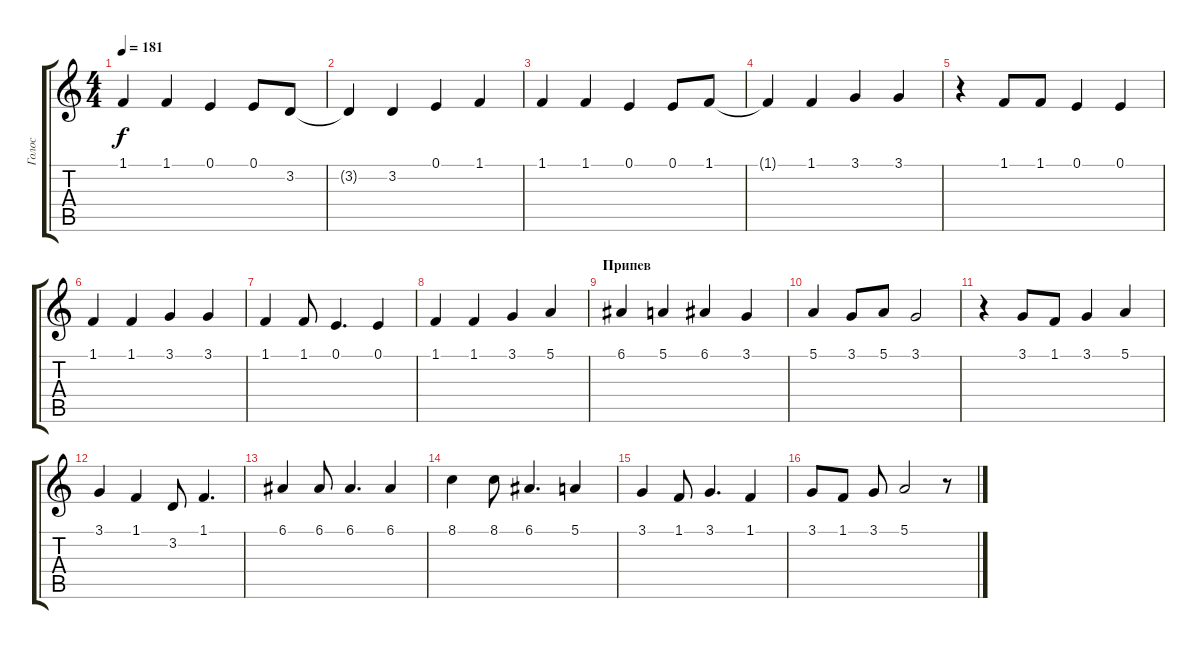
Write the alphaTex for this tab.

\track ("Голос" "Голос") {instrument pad1newage}
\staff {score tabs}
\tuning (E4 B3 G3 D3 A2 E2) {hide}
\ts (4 4)
\tempo 181
\clef g2
\ks c
1.1.4{dy f} 1.1.4 0.1.4 0.1.8 3.2.8 |
3.2{t}.4 3.2.4 0.1.4 1.1.4 |
1.1.4 1.1.4 0.1.4 0.1.8 1.1.8 |
1.1{t}.4 1.1.4 3.1.4 3.1.4 |
r.4 1.1.8 1.1.8 0.1.4 0.1.4 |
1.1.4 1.1.4 3.1.4 3.1.4 |
1.1.4 1.1.8 0.1.4{d} 0.1.4 |
1.1.4 1.1.4 3.1.4 5.1.4 |
\section ("" "Припев")
6.1.4 5.1.4 6.1.4 3.1.4 |
5.1.4 3.1.8 5.1.8 3.1.2 |
r.4 3.1.8 1.1.8 3.1.4 5.1.4 |
3.1.4 1.1.4 3.2.8 1.1.4{d} |
6.1.4 6.1.8 6.1.4{d} 6.1.4 |
8.1.4 8.1.8 6.1.4{d} 5.1.4 |
3.1.4 1.1.8 3.1.4{d} 1.1.4 |
3.1.8 1.1.8 3.1.8 5.1.2 r.8
